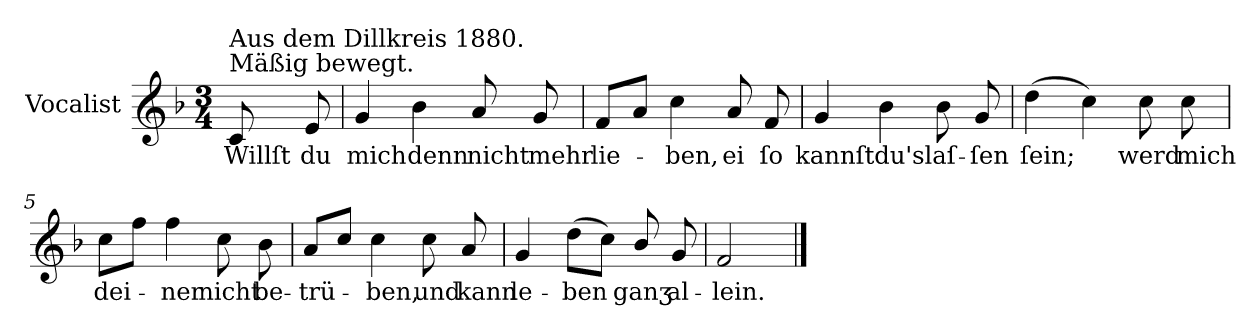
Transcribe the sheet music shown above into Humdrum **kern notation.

**kern	**text
*part1	*part1
*staff1	*staff1
*I"Vocalist	*
*k[b-]	*
*F:	*
*M3/4	*
=	=
!LO:TX:a:t=Mäßig bewegt.	!
!LO:TX:a:t=Aus dem Dillkreis 1880.	!
8c	Willſt
8e	du
=1	=1
4g	mich
4b-	denn
8a	nicht
8g	mehr
=2	=2
8fL	lie-
8aJ	.
4cc	-ben,
8a	ei
8f	ſo
=3	=3
4g	kannſt
4b-	du's
8b-	laſ-
8g	-ſen
=4	=4
(4dd	ſein;
4cc)	.
8cc	werd
8cc	mich
=5	=5
8ccL	dei-
8ffJ	.
4ff	-ner
8cc	nicht
8b-	be-
=6	=6
8a/L	-trü-
8ccJ	.
4cc	-ben,
8cc	und
8a	kann
=7	=7
4g	le-
(8ddL	-ben
8ccJ)	.
8b-/	ganʒ
8g	al-
=8	=8
2f	-lein.
==	==
*-	*-
